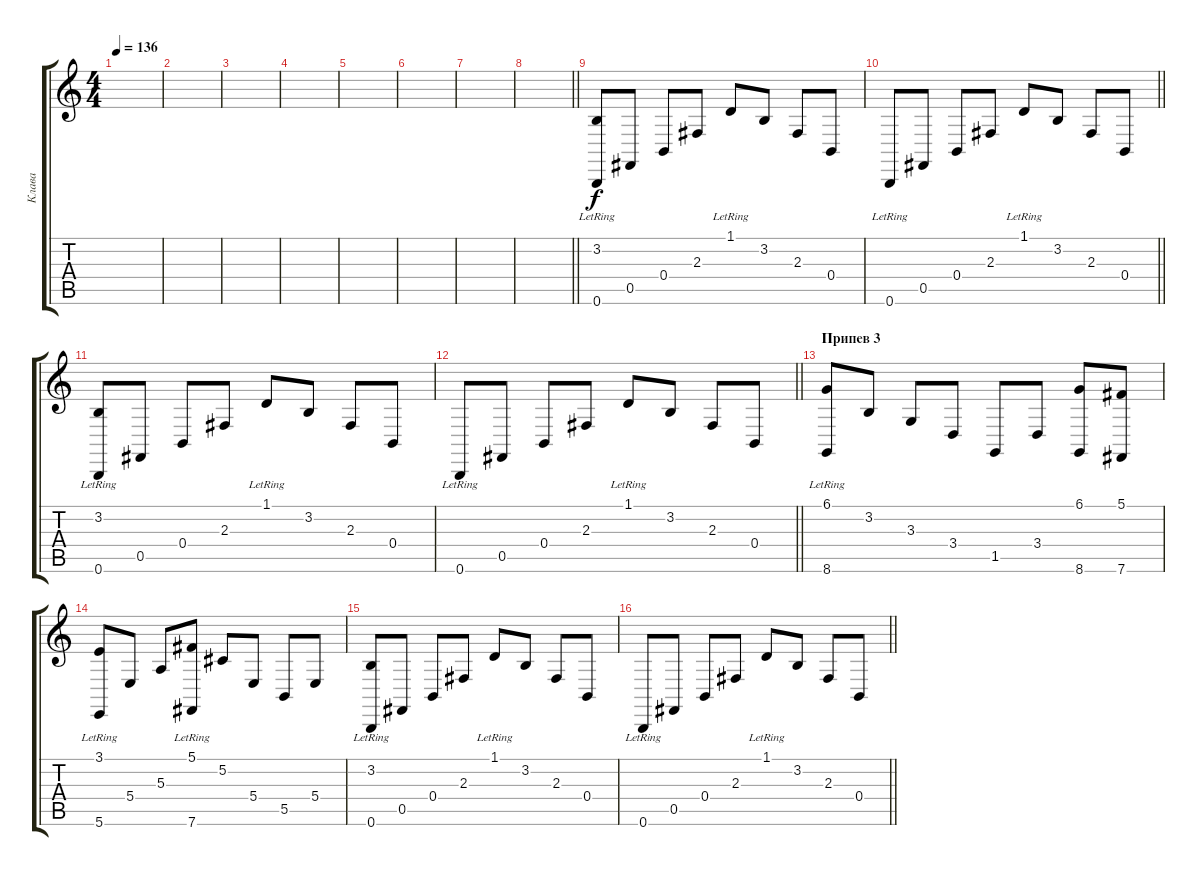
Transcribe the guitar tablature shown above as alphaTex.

\track ("Клава" "Клава") {instrument acousticgrandpiano}
\staff {score tabs}
\tuning (Db4 Ab3 E3 B2 Gb2 B1) {hide}
\ts (4 4)
\tempo 136
\clef g2
\ks c
|
|
|
|
|
|
|
\barLineRight lightlight
|
(3.2{lr} 0.6{lr}).8 0.5.8 0.4.8 2.3.8 1.1{lr}.8 3.2.8 2.3.8 0.4.8 |
\barLineRight lightlight
0.6{lr}.8 0.5.8 0.4.8 2.3.8 1.1{lr}.8 3.2.8 2.3.8 0.4.8 |
(3.2{lr} 0.6{lr}).8 0.5.8 0.4.8 2.3.8 1.1{lr}.8 3.2.8 2.3.8 0.4.8 |
\barLineRight lightlight
0.6{lr}.8 0.5.8 0.4.8 2.3.8 1.1{lr}.8 3.2.8 2.3.8 0.4.8 |
\section ("" "Припев 3")
(6.1{lr} 8.6).8 3.2.8 3.3.8 3.4.8 1.5.8 3.4.8 (6.1 8.6).8 (5.1 7.6).8 |
(3.1{lr} 5.6{lr}).8 5.4.8 5.3.8 (5.1{lr} 7.6{lr}).8 5.2.8 5.4.8 5.5.8 5.4.8 |
(3.2{lr} 0.6{lr}).8 0.5.8 0.4.8 2.3.8 1.1{lr}.8 3.2.8 2.3.8 0.4.8 |
\barLineRight lightlight
0.6{lr}.8 0.5.8 0.4.8 2.3.8 1.1{lr}.8 3.2.8 2.3.8 0.4.8
